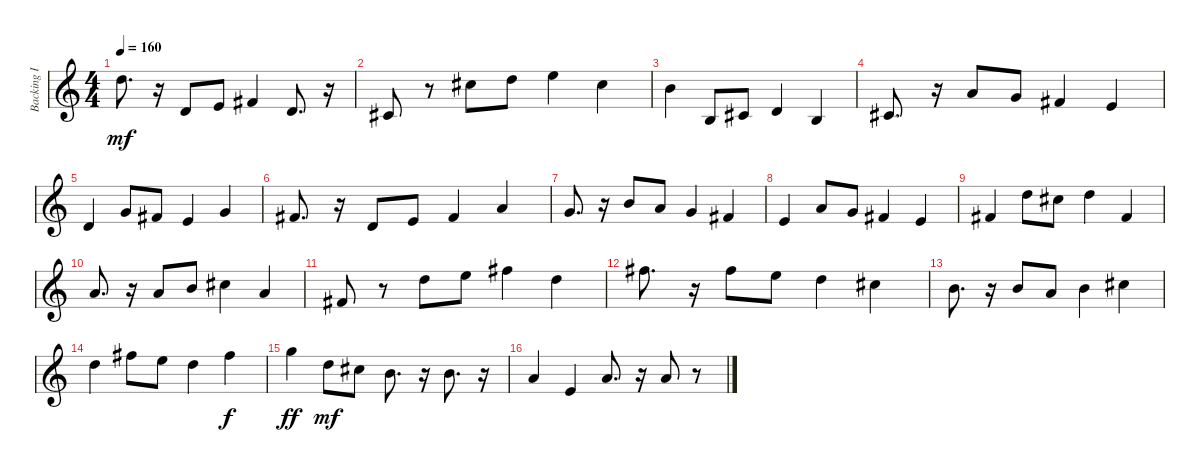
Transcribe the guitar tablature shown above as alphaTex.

\track ("Backing I" "Backing I") {instrument stringensemble2}
\staff {score}
\tuning (E4 B3 G3 D3 A2 E2) {hide}
\ts (4 4)
\tempo 160
\clef g2
\ks c
19.3.8{d dy mf} r.16 17.5.8 19.5.8 16.4.4 17.5.8{d} r.16 |
16.5.8 r.8 14.2.8 15.2.8 12.1.4 14.2.4 |
12.2.4 14.5.8 11.4.8 12.4.4 9.4.4 |
11.4.8{d} r.16 10.2.8 8.2.8 7.2.4 5.2.4 |
7.3.4 8.2.8 7.2.8 0.1.4 3.1.4 |
2.1.8{d} r.16 3.2.8 0.1.8 2.1.4 5.1.4 |
3.1.8{d} r.16 7.1.8 5.1.8 3.1.4 2.1.4 |
0.1.4 5.1.8 3.1.8 2.1.4 0.1.4 |
2.1.4 10.1.8 9.1.8 10.1.4 11.3.4 |
10.2.8{d} r.16 10.2.8 7.1.8 9.1.4 10.2.4 |
11.3.8 r.8 10.1.8 12.1.8 14.1.4 15.2.4 |
14.1.8{d} r.16 14.1.8 12.1.8 10.1.4 9.1.4 |
7.1.8{d} r.16 7.1.8 5.1.8 7.1.4 9.1.4 |
10.1.4 14.1.8 12.1.8 10.1.4 14.1.4{dy f} |
15.1.4{dy ff} 15.2.8{dy mf} 14.2.8 12.2.8{d} r.16 12.2.8{d} r.16 |
10.2.4 9.3.4 10.2.8{d} r.16 10.2.8 r.8
